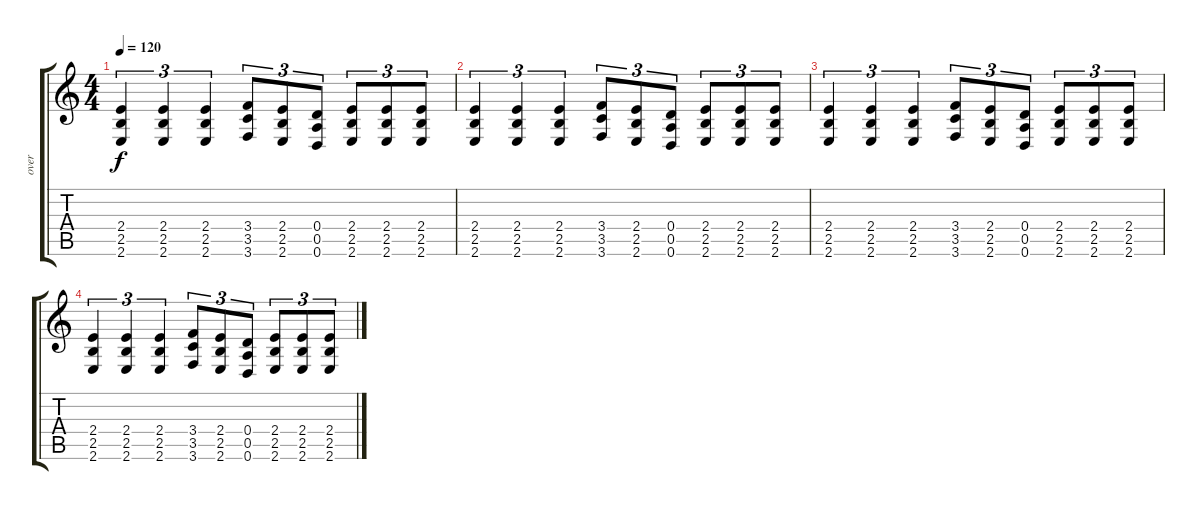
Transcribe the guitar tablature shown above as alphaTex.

\track ("over" "over") {instrument overdrivenguitar}
\staff {score tabs}
\tuning (E4 B3 G3 D3 A2 D2) {hide}
\ts (4 4)
\tempo 120
\clef g2
\ks c
(2.4 2.5 2.6).4{tu (3 2) dy f} (2.4 2.5 2.6).4{tu (3 2)} (2.4 2.5 2.6).4{tu (3 2)} (3.4 3.5 3.6).8{tu (3 2)} (2.4 2.5 2.6).8{tu (3 2)} (0.4 0.5 0.6).8{tu (3 2)} (2.4 2.5 2.6).8{tu (3 2)} (2.4 2.5 2.6).8{tu (3 2)} (2.4 2.5 2.6).8{tu (3 2)} |
(2.4 2.5 2.6).4{tu (3 2)} (2.4 2.5 2.6).4{tu (3 2)} (2.4 2.5 2.6).4{tu (3 2)} (3.4 3.5 3.6).8{tu (3 2)} (2.4 2.5 2.6).8{tu (3 2)} (0.4 0.5 0.6).8{tu (3 2)} (2.4 2.5 2.6).8{tu (3 2)} (2.4 2.5 2.6).8{tu (3 2)} (2.4 2.5 2.6).8{tu (3 2)} |
(2.4 2.5 2.6).4{tu (3 2)} (2.4 2.5 2.6).4{tu (3 2)} (2.4 2.5 2.6).4{tu (3 2)} (3.4 3.5 3.6).8{tu (3 2)} (2.4 2.5 2.6).8{tu (3 2)} (0.4 0.5 0.6).8{tu (3 2)} (2.4 2.5 2.6).8{tu (3 2)} (2.4 2.5 2.6).8{tu (3 2)} (2.4 2.5 2.6).8{tu (3 2)} |
(2.4 2.5 2.6).4{tu (3 2)} (2.4 2.5 2.6).4{tu (3 2)} (2.4 2.5 2.6).4{tu (3 2)} (3.4 3.5 3.6).8{tu (3 2)} (2.4 2.5 2.6).8{tu (3 2)} (0.4 0.5 0.6).8{tu (3 2)} (2.4 2.5 2.6).8{tu (3 2)} (2.4 2.5 2.6).8{tu (3 2)} (2.4 2.5 2.6).8{tu (3 2)}
